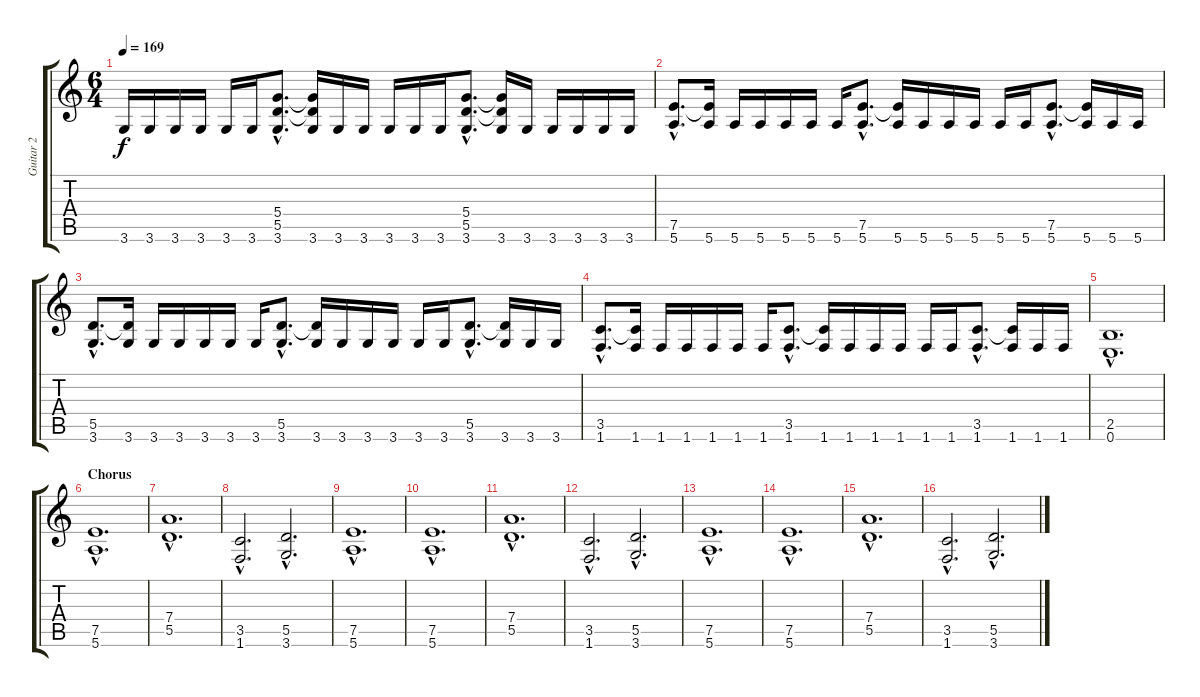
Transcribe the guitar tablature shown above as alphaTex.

\track ("Guitar 2" "Guitar 2") {instrument distortionguitar}
\staff {score tabs}
\tuning (E4 B3 G3 D3 A2 E2) {hide}
\ts (6 4)
\tempo 169
\clef g2
\ks c
3.6.16{dy f} 3.6.16 3.6.16 3.6.16 3.6.16 3.6.16 (5.4{hac} 5.5{hac} 3.6{hac}).8{d} (5.4{t} 5.5{t} 3.6).16 3.6.16 3.6.16 3.6.16 3.6.16 3.6.16 (5.4{hac} 5.5{hac} 3.6{hac}).8{d} (5.4{t} 5.5{t} 3.6).16 3.6.16 3.6.16 3.6.16 3.6.16 3.6.16 |
(7.5{hac} 5.6{hac}).8{d} (7.5{t} 5.6).16 5.6.16 5.6.16 5.6.16 5.6.16 5.6.16 (7.5{hac} 5.6{hac}).8{d} (7.5{t} 5.6).16 5.6.16 5.6.16 5.6.16 5.6.16 5.6.16 (7.5{hac} 5.6{hac}).8{d} (7.5{t} 5.6).16 5.6.16 5.6.16 |
(5.5{hac} 3.6{hac}).8{d} (5.5{t} 3.6).16 3.6.16 3.6.16 3.6.16 3.6.16 3.6.16 (5.5{hac} 3.6{hac}).8{d} (5.5{t} 3.6).16 3.6.16 3.6.16 3.6.16 3.6.16 3.6.16 (5.5{hac} 3.6{hac}).8{d} (5.5{t} 3.6).16 3.6.16 3.6.16 |
(3.5{hac} 1.6{hac}).8{d} (3.5{t} 1.6).16 1.6.16 1.6.16 1.6.16 1.6.16 1.6.16 (3.5{hac} 1.6{hac}).8{d} (3.5{t} 1.6).16 1.6.16 1.6.16 1.6.16 1.6.16 1.6.16 (3.5{hac} 1.6{hac}).8{d} (3.5{t} 1.6).16 1.6.16 1.6.16 |
(2.5{hac} 0.6{hac}).1{d} |
\section ("" "Chorus")
(7.5{hac} 5.6{hac}).1{d} |
(7.4{hac} 5.5{hac}).1{d} |
(3.5{hac} 1.6{hac}).2{d} (5.5{hac} 3.6{hac}).2{d} |
(7.5{hac} 5.6{hac}).1{d} |
(7.5{hac} 5.6{hac}).1{d} |
(7.4{hac} 5.5{hac}).1{d} |
(3.5{hac} 1.6{hac}).2{d} (5.5{hac} 3.6{hac}).2{d} |
(7.5{hac} 5.6{hac}).1{d} |
(7.5{hac} 5.6{hac}).1{d} |
(7.4{hac} 5.5{hac}).1{d} |
(3.5{hac} 1.6{hac}).2{d} (5.5{hac} 3.6{hac}).2{d}
